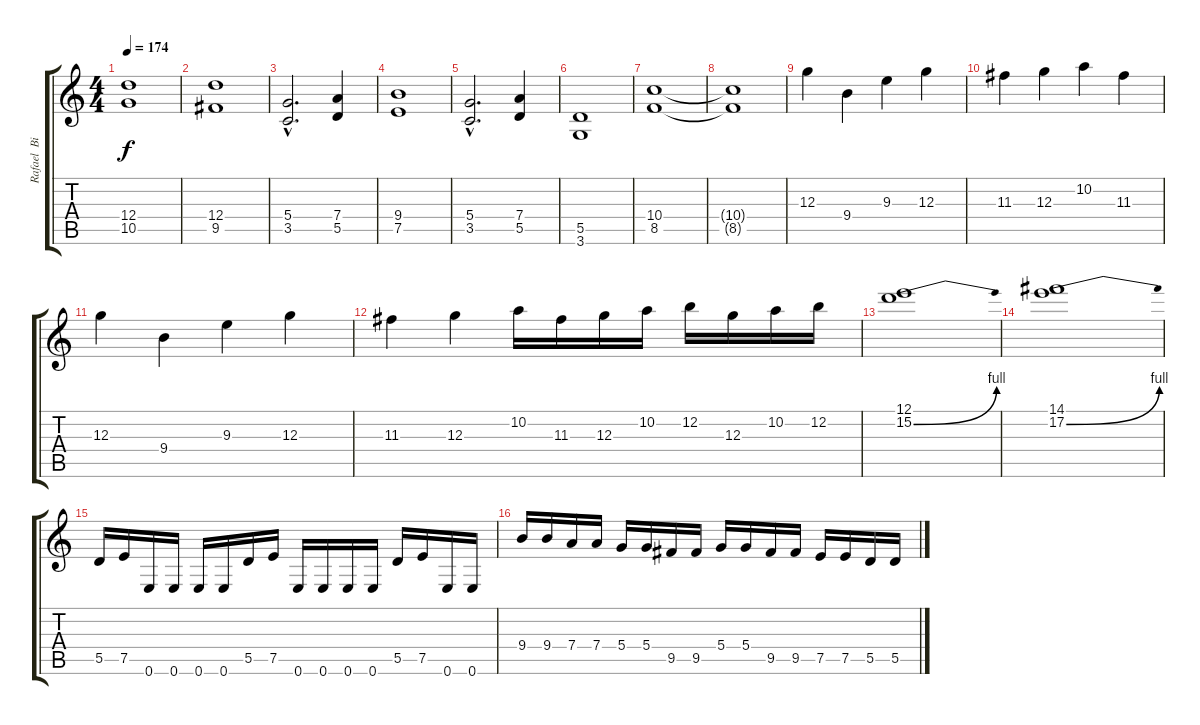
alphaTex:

\track ("Rafael  Bittencourt" "Rafael  Bi") {instrument distortionguitar}
\staff {score tabs}
\tuning (E4 B3 G3 D3 A2 E2) {hide}
\ts (4 4)
\tempo 174
\clef g2
\ks c
(12.4 10.5).1{dy f} |
(12.4 9.5).1 |
(5.4{hac} 3.5{hac}).2{d} (7.4 5.5).4 |
(9.4 7.5).1 |
(5.4{hac} 3.5{hac}).2{d} (7.4 5.5).4 |
(5.5 3.6).1 |
(10.4 8.5).1 |
(10.4{t} 8.5{t}).1 |
12.3.4 9.4.4 9.3.4 12.3.4 |
11.3.4 12.3.4 10.2.4 11.3.4 |
12.3.4 9.4.4 9.3.4 12.3.4 |
11.3.4 12.3.4 10.2.16 11.3.16 12.3.16 10.2.16 12.2.16 12.3.16 10.2.16 12.2.16 |
(12.1 15.2{be (bend 0 0 60 4)}).1 |
(14.1 17.2{be (bend 0 0 60 4)}).1 |
5.5.16 7.5.16 0.6.16 0.6.16 0.6.16 0.6.16 5.5.16 7.5.16 0.6.16 0.6.16 0.6.16 0.6.16 5.5.16 7.5.16 0.6.16 0.6.16 |
9.4.16 9.4.16 7.4.16 7.4.16 5.4.16 5.4.16 9.5.16 9.5.16 5.4.16 5.4.16 9.5.16 9.5.16 7.5.16 7.5.16 5.5.16 5.5.16
